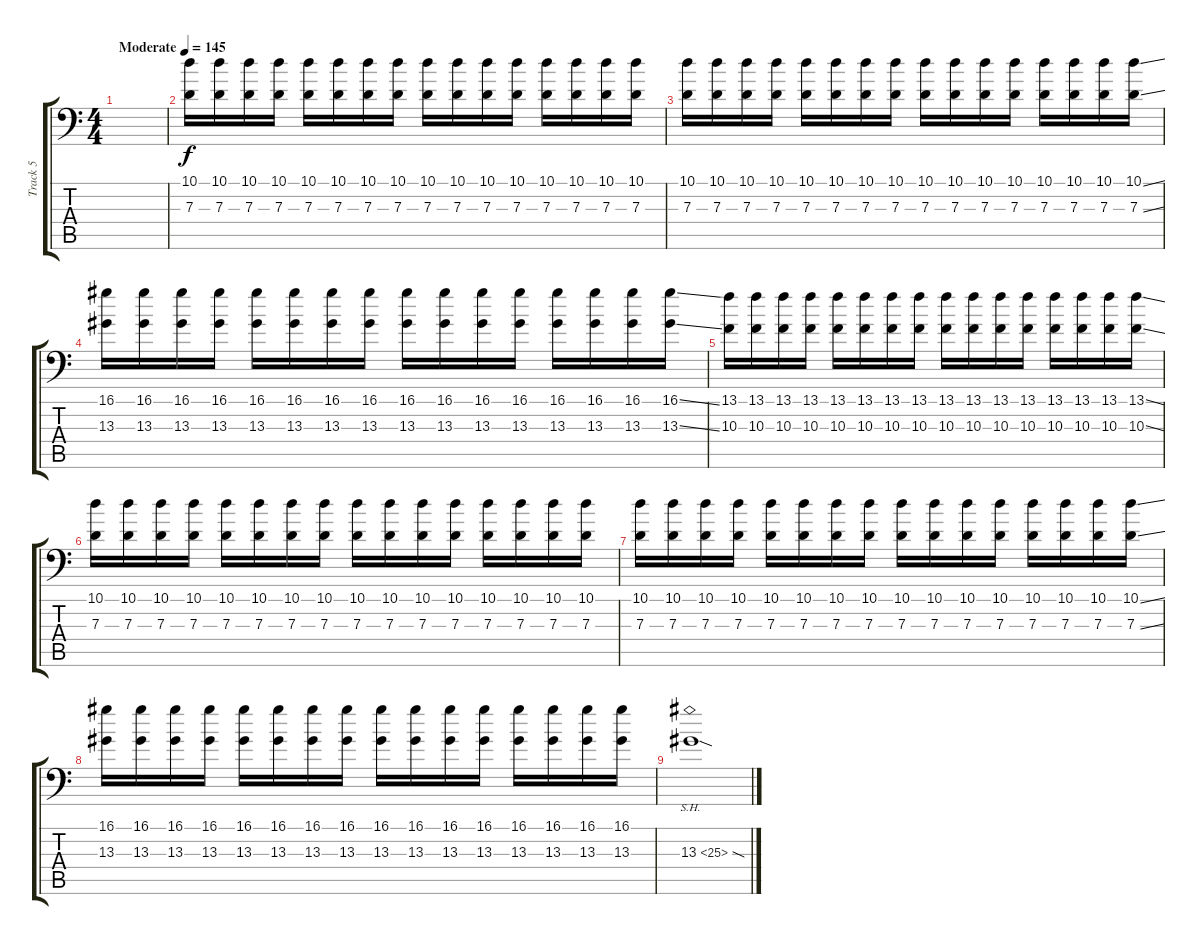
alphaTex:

\track ("Track 5" "Track 5") {instrument distortionguitar}
\staff {score tabs}
\tuning (E3 B2 G2 D2 A1 D1) {hide}
\ts (4 4)
\tempo (145 "Moderate")
\clef f4
\ks c
|
(10.1 7.3).16 (10.1 7.3).16 (10.1 7.3).16 (10.1 7.3).16 (10.1 7.3).16 (10.1 7.3).16 (10.1 7.3).16 (10.1 7.3).16 (10.1 7.3).16 (10.1 7.3).16 (10.1 7.3).16 (10.1 7.3).16 (10.1 7.3).16 (10.1 7.3).16 (10.1 7.3).16 (10.1 7.3).16 |
(10.1 7.3).16 (10.1 7.3).16 (10.1 7.3).16 (10.1 7.3).16 (10.1 7.3).16 (10.1 7.3).16 (10.1 7.3).16 (10.1 7.3).16 (10.1 7.3).16 (10.1 7.3).16 (10.1 7.3).16 (10.1 7.3).16 (10.1 7.3).16 (10.1 7.3).16 (10.1 7.3).16 (10.1{ss} 7.3{ss}).16 |
(16.1 13.3).16 (16.1 13.3).16 (16.1 13.3).16 (16.1 13.3).16 (16.1 13.3).16 (16.1 13.3).16 (16.1 13.3).16 (16.1 13.3).16 (16.1 13.3).16 (16.1 13.3).16 (16.1 13.3).16 (16.1 13.3).16 (16.1 13.3).16 (16.1 13.3).16 (16.1 13.3).16 (16.1{ss} 13.3{ss}).16 |
(13.1 10.3).16 (13.1 10.3).16 (13.1 10.3).16 (13.1 10.3).16 (13.1 10.3).16 (13.1 10.3).16 (13.1 10.3).16 (13.1 10.3).16 (13.1 10.3).16 (13.1 10.3).16 (13.1 10.3).16 (13.1 10.3).16 (13.1 10.3).16 (13.1 10.3).16 (13.1 10.3).16 (13.1{ss} 10.3{ss}).16 |
(10.1 7.3).16 (10.1 7.3).16 (10.1 7.3).16 (10.1 7.3).16 (10.1 7.3).16 (10.1 7.3).16 (10.1 7.3).16 (10.1 7.3).16 (10.1 7.3).16 (10.1 7.3).16 (10.1 7.3).16 (10.1 7.3).16 (10.1 7.3).16 (10.1 7.3).16 (10.1 7.3).16 (10.1 7.3).16 |
(10.1 7.3).16 (10.1 7.3).16 (10.1 7.3).16 (10.1 7.3).16 (10.1 7.3).16 (10.1 7.3).16 (10.1 7.3).16 (10.1 7.3).16 (10.1 7.3).16 (10.1 7.3).16 (10.1 7.3).16 (10.1 7.3).16 (10.1 7.3).16 (10.1 7.3).16 (10.1 7.3).16 (10.1{ss} 7.3{ss}).16 |
(16.1 13.3).16 (16.1 13.3).16 (16.1 13.3).16 (16.1 13.3).16 (16.1 13.3).16 (16.1 13.3).16 (16.1 13.3).16 (16.1 13.3).16 (16.1 13.3).16 (16.1 13.3).16 (16.1 13.3).16 (16.1 13.3).16 (16.1 13.3).16 (16.1 13.3).16 (16.1 13.3).16 (16.1 13.3).16 |
13.3{sh 12 sod}.1
